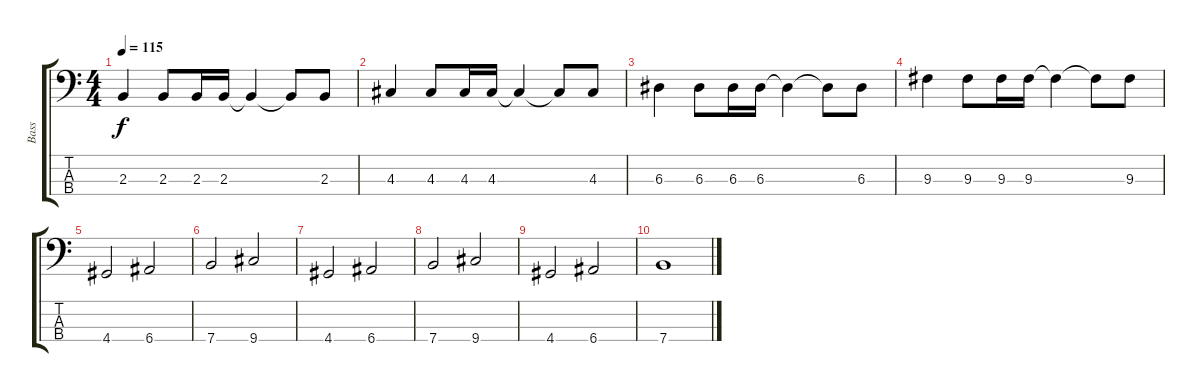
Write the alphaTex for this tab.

\track ("Bass" "Bass") {instrument electricbassfinger}
\staff {score tabs}
\tuning (G2 D2 A1 E1) {hide}
\ts (4 4)
\tempo 115
\clef f4
\ks c
2.3.4{dy f} 2.3.8 2.3.16 2.3.16 2.3{t}.4 2.3{t}.8 2.3.8 |
4.3.4 4.3.8 4.3.16 4.3.16 4.3{t}.4 4.3{t}.8 4.3.8 |
6.3.4 6.3.8 6.3.16 6.3.16 6.3{t}.4 6.3{t}.8 6.3.8 |
9.3.4 9.3.8 9.3.16 9.3.16 9.3{t}.4 9.3{t}.8 9.3.8 |
4.4.2 6.4.2 |
7.4.2 9.4.2 |
4.4.2 6.4.2 |
7.4.2 9.4.2 |
4.4.2 6.4.2 |
7.4.1
